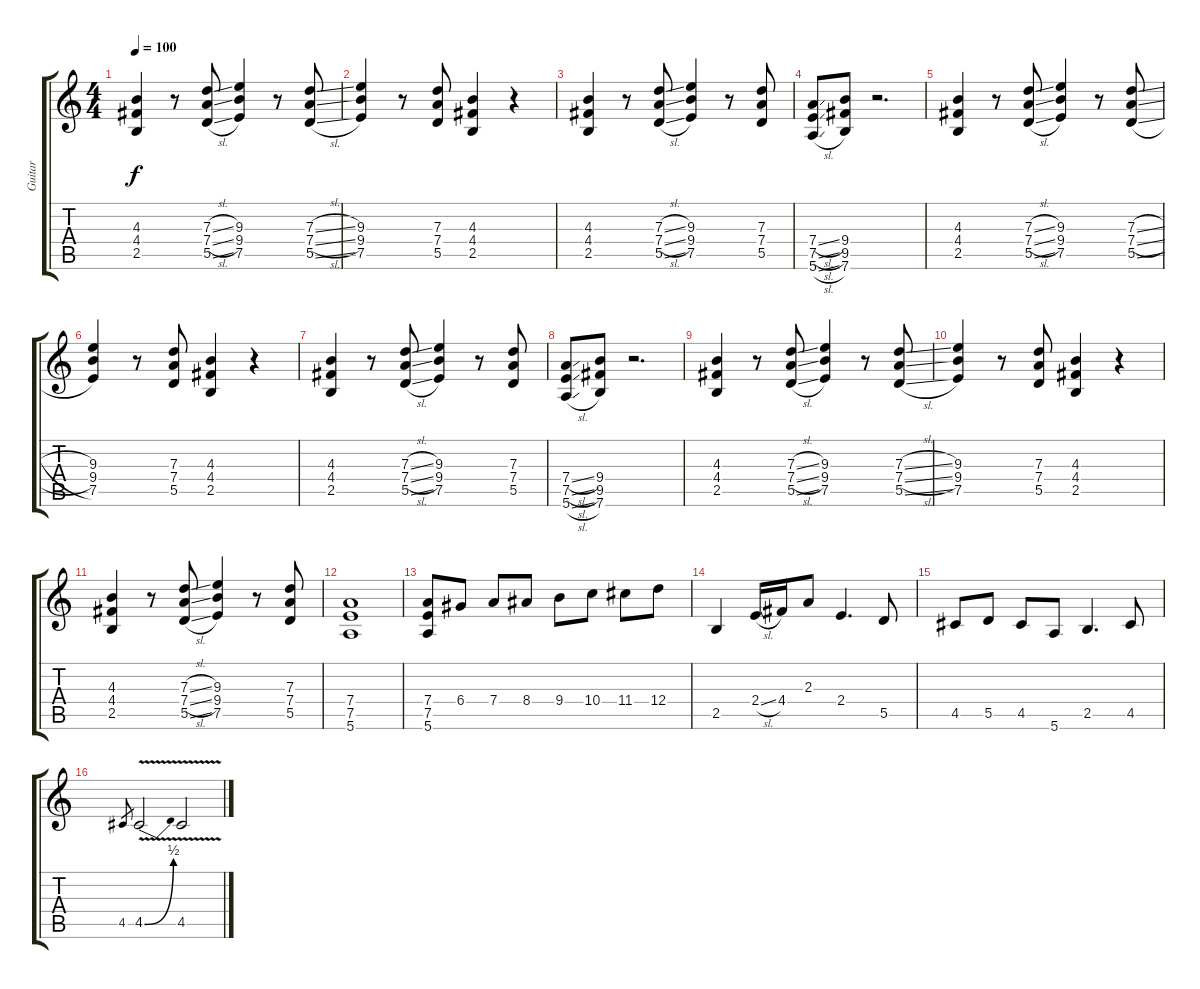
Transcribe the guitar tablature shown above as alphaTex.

\track ("Guitar" "Guitar") {instrument distortionguitar}
\staff {score tabs}
\tuning (E4 B3 G3 D3 A2 E2) {hide}
\ts (4 4)
\tempo 100
\clef g2
\ks c
(4.3 4.4 2.5).4{dy f} r.8 (7.3{sl} 7.4{sl} 5.5{sl}).8 (9.3 9.4 7.5).4 r.8 (7.3{sl} 7.4{sl} 5.5{sl}).8 |
(9.3 9.4 7.5).4 r.8 (7.3 7.4 5.5).8 (4.3 4.4 2.5).4 r.4 |
(4.3 4.4 2.5).4 r.8 (7.3{sl} 7.4{sl} 5.5{sl}).8 (9.3 9.4 7.5).4 r.8 (7.3 7.4 5.5).8 |
(7.4{sl} 7.5{sl} 5.6{sl}).8 (9.4 9.5 7.6).8 r.2{d} |
(4.3 4.4 2.5).4 r.8 (7.3{sl} 7.4{sl} 5.5{sl}).8 (9.3 9.4 7.5).4 r.8 (7.3{sl} 7.4{sl} 5.5{sl}).8 |
(9.3 9.4 7.5).4 r.8 (7.3 7.4 5.5).8 (4.3 4.4 2.5).4 r.4 |
(4.3 4.4 2.5).4 r.8 (7.3{sl} 7.4{sl} 5.5{sl}).8 (9.3 9.4 7.5).4 r.8 (7.3 7.4 5.5).8 |
(7.4{sl} 7.5{sl} 5.6{sl}).8 (9.4 9.5 7.6).8 r.2{d} |
(4.3 4.4 2.5).4 r.8 (7.3{sl} 7.4{sl} 5.5{sl}).8 (9.3 9.4 7.5).4 r.8 (7.3{sl} 7.4{sl} 5.5{sl}).8 |
(9.3 9.4 7.5).4 r.8 (7.3 7.4 5.5).8 (4.3 4.4 2.5).4 r.4 |
(4.3 4.4 2.5).4 r.8 (7.3{sl} 7.4{sl} 5.5{sl}).8 (9.3 9.4 7.5).4 r.8 (7.3 7.4 5.5).8 |
(7.4 7.5 5.6).1 |
(7.4 7.5 5.6).8 6.4.8 7.4.8 8.4.8 9.4.8 10.4.8 11.4.8 12.4.8 |
2.5.4 2.4{sl}.16 4.4.16 2.3.8 2.4.4{d} 5.5.8 |
4.5.8 5.5.8 4.5.8 5.6.8 2.5.4{d} 4.5.8 |
4.5.8{gr} 4.5{be (bend 0 0 60 2) v}.2 4.5{v}.2
